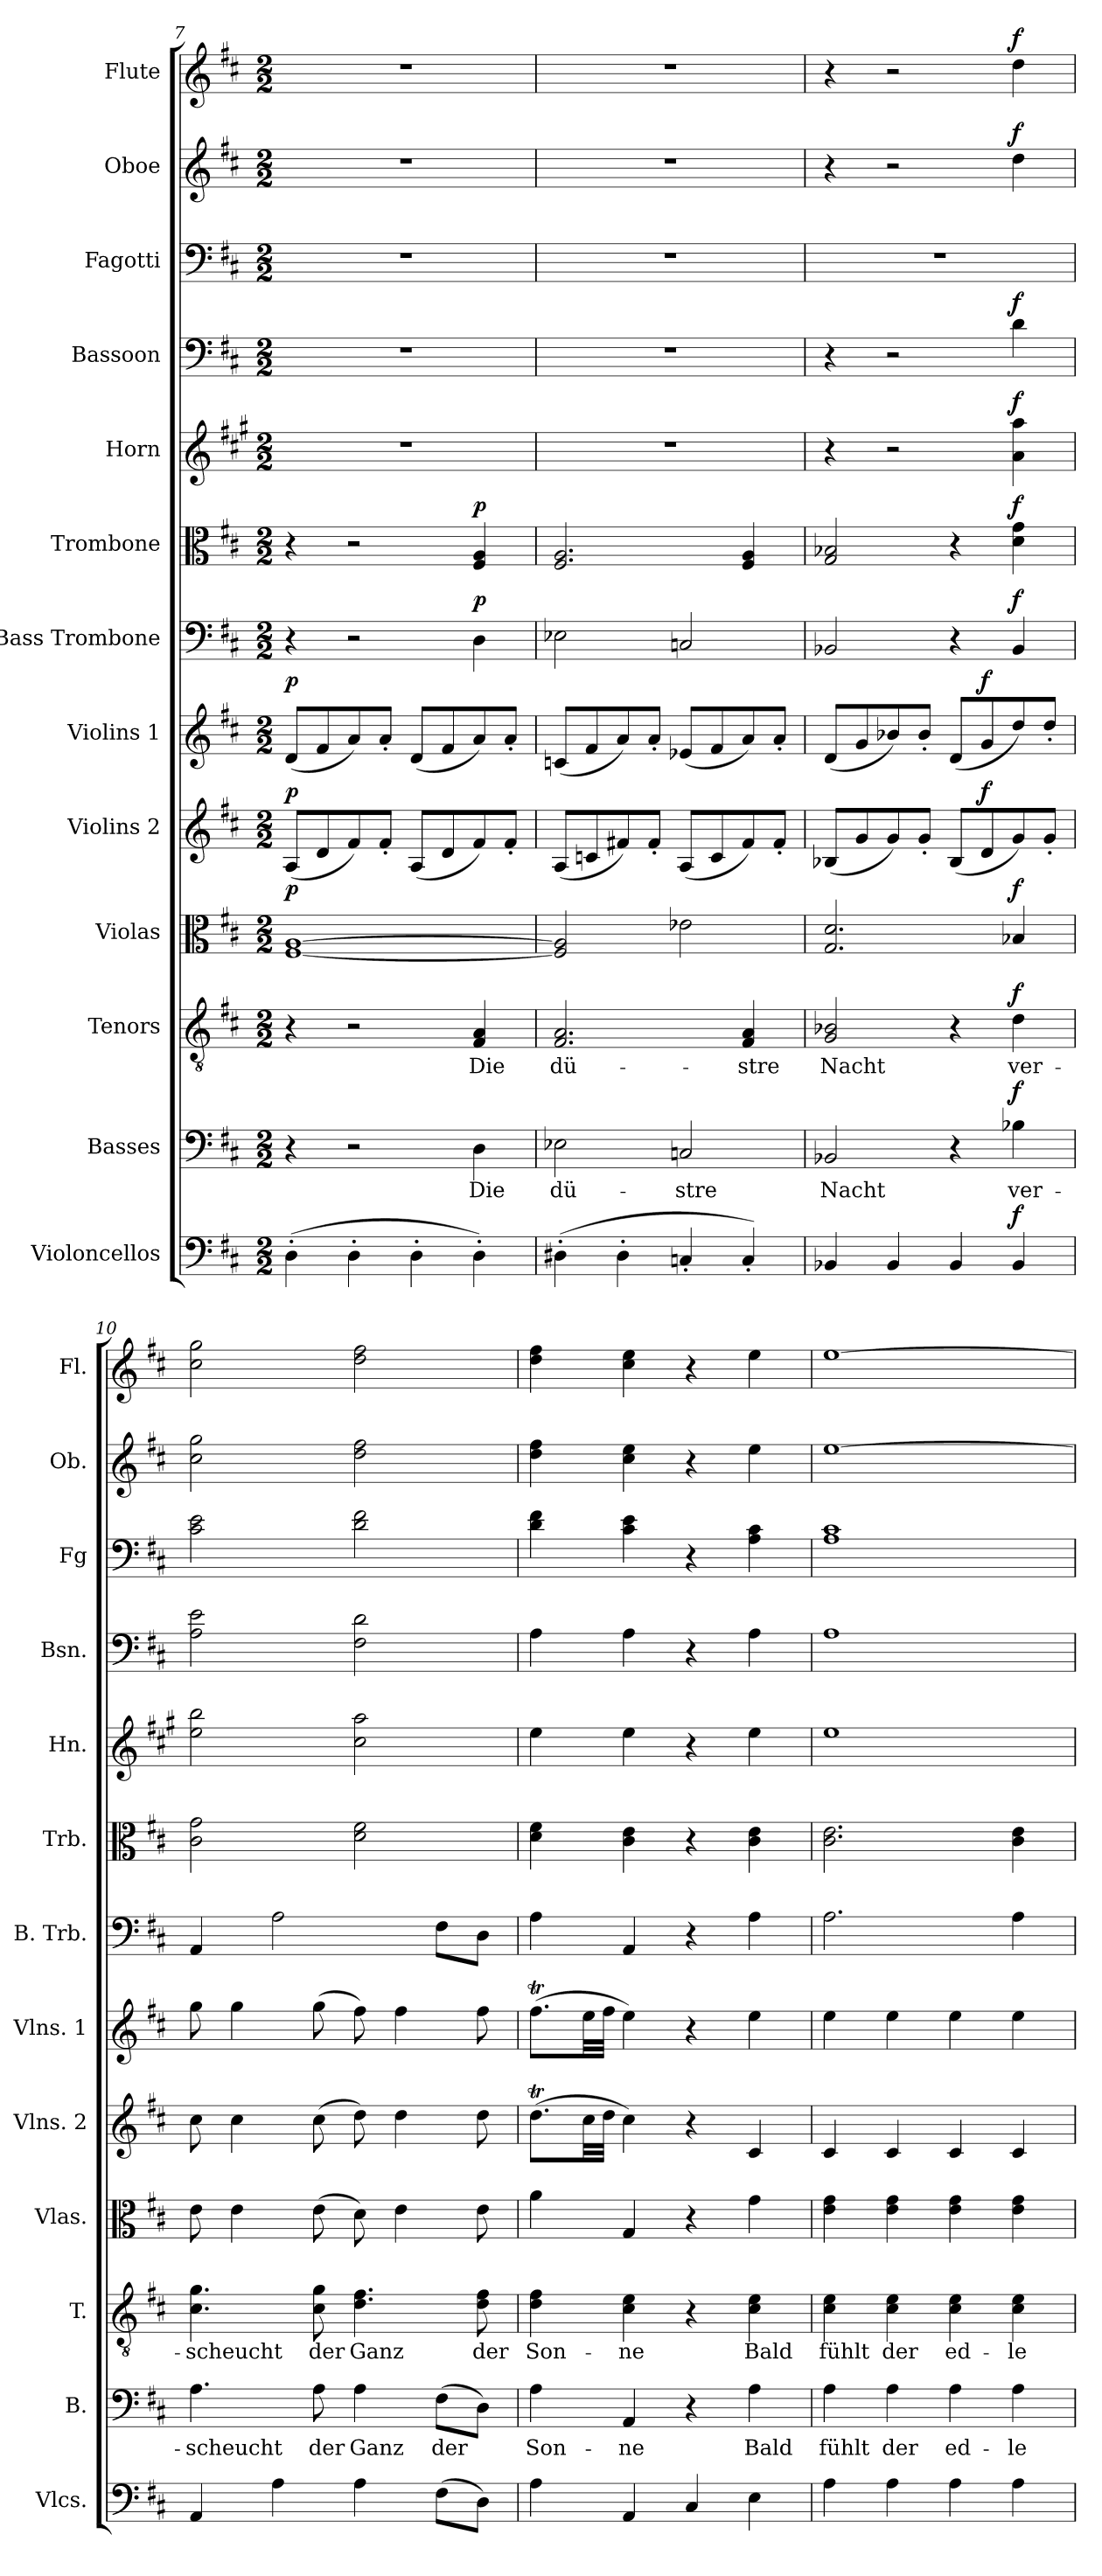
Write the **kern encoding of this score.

**kern	**dynam	**kern	**text	**dynam	**kern	**text	**dynam	**kern	**dynam	**kern	**dynam	**kern	**dynam	**kern	**dynam	**kern	**dynam	**kern	**dynam	**kern	**dynam	**kern	**kern	**dynam	**kern	**dynam
*part13	*part13	*part12	*part12	*part12	*part11	*part11	*part11	*part10	*part10	*part9	*part9	*part8	*part8	*part7	*part7	*part6	*part6	*part5	*part5	*part4	*part4	*part3	*part2	*part2	*part1	*part1
*staff13	*staff13	*staff12	*staff12	*staff12	*staff11	*staff11	*staff11	*staff10	*staff10	*staff9	*staff9	*staff8	*staff8	*staff7	*staff7	*staff6	*staff6	*staff5	*staff5	*staff4	*staff4	*staff3	*staff2	*staff2	*staff1	*staff1
*I"Violoncellos	*	*I"Basses	*	*	*I"Tenors	*	*	*I"Violas	*	*I"Violins 2	*	*I"Violins 1	*	*I"Bass Trombone	*	*I"Trombone	*	*I"Horn	*	*I"Bassoon	*	*I"Fagotti	*I"Oboe	*	*I"Flute	*
*I'Vlcs.	*	*I'B.	*	*	*I'T.	*	*	*I'Vlas.	*	*I'Vlns. 2	*	*I'Vlns. 1	*	*I'B. Trb.	*	*I'Trb.	*	*I'Hn.	*	*I'Bsn.	*	*I'Fg	*I'Ob.	*	*I'Fl.	*
!!LO:PB:g=z
*clefF4	*	*clefF4	*	*	*clefGv2	*	*	*clefC3	*	*clefG2	*	*clefG2	*	*clefF4	*	*clefC3	*	*clefG2	*	*clefF4	*	*clefF4	*clefG2	*	*clefG2	*
*	*	*	*	*	*	*	*	*	*	*	*	*	*	*	*	*	*	*ITrd4c7	*	*	*	*	*	*	*	*
*k[f#c#]	*	*k[f#c#]	*	*	*k[f#c#]	*	*	*k[f#c#]	*	*k[f#c#]	*	*k[f#c#]	*	*k[f#c#]	*	*k[f#c#]	*	*k[f#c#]	*	*k[f#c#]	*	*k[f#c#]	*k[f#c#]	*	*k[f#c#]	*
*D:	*	*D:	*	*	*D:	*	*	*D:	*	*D:	*	*D:	*	*D:	*	*D:	*	*D:	*	*D:	*	*D:	*D:	*	*D:	*
*M2/2	*	*M2/2	*	*	*M2/2	*	*	*M2/2	*	*M2/2	*	*M2/2	*	*M2/2	*	*M2/2	*	*M2/2	*	*M2/2	*	*M2/2	*M2/2	*	*M2/2	*
=7	=7	=7	=7	=7	=7	=7	=7	=7	=7	=7	=7	=7	=7	=7	=7	=7	=7	=7	=7	=7	=7	=7	=7	=7	=7	=7
!	!	!	!	!	!	!	!	!	!LO:DY:a	!	!LO:DY:a	!	!LO:DY:a	!	!	!	!	!	!	!	!	!	!	!	!	!
(4D'\	.	4r	.	.	4r	.	.	[1F# [1A	p	(8A/L	p	(8d/L	p	4r	.	4r	.	1r	.	1r	.	1r	1r	.	1r	.
.	.	.	.	.	.	.	.	.	.	8d/	.	8f#/	.	.	.	.	.	.	.	.	.	.	.	.	.	.
4D'\	.	2r	.	.	2r	.	.	.	.	8f#/)	.	8a/)	.	2r	.	2r	.	.	.	.	.	.	.	.	.	.
.	.	.	.	.	.	.	.	.	.	8f#'/J	.	8a'/J	.	.	.	.	.	.	.	.	.	.	.	.	.	.
4D'\	.	.	.	.	.	.	.	.	.	(8A/L	.	(8d/L	.	.	.	.	.	.	.	.	.	.	.	.	.	.
.	.	.	.	.	.	.	.	.	.	8d/	.	8f#/	.	.	.	.	.	.	.	.	.	.	.	.	.	.
!	!	!	!	!	!	!	!	!	!	!	!	!	!	!	!LO:DY:a	!	!LO:DY:a	!	!	!	!	!	!	!	!	!
4D'\)	.	4D\	Die	.	4F#/ 4A/	Die	.	.	.	8f#/)	.	8a/)	.	4D\	p	4F#/ 4A/	p	.	.	.	.	.	.	.	.	.
.	.	.	.	.	.	.	.	.	.	8f#'/J	.	8a'/J	.	.	.	.	.	.	.	.	.	.	.	.	.	.
=8	=8	=8	=8	=8	=8	=8	=8	=8	=8	=8	=8	=8	=8	=8	=8	=8	=8	=8	=8	=8	=8	=8	=8	=8	=8	=8
(4D#X'\	.	2E-X\	dü-	.	2.F#/ 2.A/	dü-	.	2F#/] 2A/]	.	(8A/L	.	(8cn/L	.	2E-X\	.	2.F#/ 2.A/	.	1r	.	1r	.	1r	1r	.	1r	.
.	.	.	.	.	.	.	.	.	.	8cn/	.	8f#/	.	.	.	.	.	.	.	.	.	.	.	.	.	.
4D#'\	.	.	.	.	.	.	.	.	.	8f#X/)	.	8a/)	.	.	.	.	.	.	.	.	.	.	.	.	.	.
.	.	.	.	.	.	.	.	.	.	8f#'/J	.	8a'/J	.	.	.	.	.	.	.	.	.	.	.	.	.	.
4Cn'/	.	2Cn/	-stre	.	.	.	.	2e-X\	.	(8A/L	.	(8e-X/L	.	2Cn/	.	.	.	.	.	.	.	.	.	.	.	.
.	.	.	.	.	.	.	.	.	.	8c/	.	8f#/	.	.	.	.	.	.	.	.	.	.	.	.	.	.
4C'/)	.	.	.	.	4F#/ 4A/	-stre	.	.	.	8f#/)	.	8a/)	.	.	.	4F#/ 4A/	.	.	.	.	.	.	.	.	.	.
.	.	.	.	.	.	.	.	.	.	8f#'/J	.	8a'/J	.	.	.	.	.	.	.	.	.	.	.	.	.	.
=9	=9	=9	=9	=9	=9	=9	=9	=9	=9	=9	=9	=9	=9	=9	=9	=9	=9	=9	=9	=9	=9	=9	=9	=9	=9	=9
4BB-X/	.	2BB-X/	Nacht	.	2G/ 2B-X/	Nacht	.	2.G/ 2.d/	.	(8B-X/L	.	(8d/L	.	2BB-X/	.	2G/ 2B-X/	.	4r	.	4r	.	1r	4r	.	4r	.
.	.	.	.	.	.	.	.	.	.	8g/	.	8g/	.	.	.	.	.	.	.	.	.	.	.	.	.	.
4BB-/	.	.	.	.	.	.	.	.	.	8g/)	.	8b-X/)	.	.	.	.	.	2r	.	2r	.	.	2r	.	2r	.
.	.	.	.	.	.	.	.	.	.	8g'/J	.	8b-'/J	.	.	.	.	.	.	.	.	.	.	.	.	.	.
4BB-/	.	4r	.	.	4r	.	.	.	.	(8B-/L	.	(8d/L	.	4r	.	4r	.	.	.	.	.	.	.	.	.	.
!	!	!	!	!	!	!	!	!	!	!	!LO:DY:a	!	!LO:DY:a	!	!	!	!	!	!	!	!	!	!	!	!	!
.	.	.	.	.	.	.	.	.	.	8d/	f	8g/	f	.	.	.	.	.	.	.	.	.	.	.	.	.
!	!LO:DY:a	!	!	!LO:DY:a	!	!	!LO:DY:a	!	!LO:DY:a	!	!	!	!	!	!LO:DY:a	!	!LO:DY:a	!	!LO:DY:a	!	!LO:DY:a	!	!	!LO:DY:a	!	!LO:DY:a
4BB-/	f	4B-X\	ver-	f	4d\	ver-	f	4B-X/	f	8g/)	.	8dd/)	.	4BB-/	f	4d\ 4g\	f	4d\ 4dd\	f	4d\	f	.	4dd\	f	4dd\	f
.	.	.	.	.	.	.	.	.	.	8g'/J	.	8dd'/J	.	.	.	.	.	.	.	.	.	.	.	.	.	.
=10	=10	=10	=10	=10	=10	=10	=10	=10	=10	=10	=10	=10	=10	=10	=10	=10	=10	=10	=10	=10	=10	=10	=10	=10	=10	=10
4AA/	.	4.A\	-scheucht	.	4.c#\ 4.g\	-scheucht	.	8e\	.	8cc#\	.	8gg\	.	4AA/	.	2c#\ 2g\	.	2a\ 2ee\	.	2A\ 2e\	.	2c#\ 2e\	2cc#\ 2gg\	.	2cc#\ 2gg\	.
.	.	.	.	.	.	.	.	4e\	.	4cc#\	.	4gg\	.	.	.	.	.	.	.	.	.	.	.	.	.	.
4A\	.	.	.	.	.	.	.	.	.	.	.	.	.	2A\	.	.	.	.	.	.	.	.	.	.	.	.
.	.	8A\	der	.	8c#\ 8g\	der	.	(8e\	.	(8cc#\	.	(8gg\	.	.	.	.	.	.	.	.	.	.	.	.	.	.
4A\	.	4A\	Ganz	.	4.d\ 4.f#\	Ganz	.	8d\)	.	8dd\)	.	8ff#\)	.	.	.	2d\ 2f#\	.	2f#\ 2dd\	.	2F#\ 2d\	.	2d\ 2f#\	2dd\ 2ff#\	.	2dd\ 2ff#\	.
.	.	.	.	.	.	.	.	4e\	.	4dd\	.	4ff#\	.	.	.	.	.	.	.	.	.	.	.	.	.	.
(8F#\L	.	(8F#\L	der	.	.	.	.	.	.	.	.	.	.	8F#\L	.	.	.	.	.	.	.	.	.	.	.	.
8D\J)	.	8D\J)	.	.	8d\ 8f#\	der	.	8e\	.	8dd\	.	8ff#\	.	8D\J	.	.	.	.	.	.	.	.	.	.	.	.
!!LO:PB:g=z
=11	=11	=11	=11	=11	=11	=11	=11	=11	=11	=11	=11	=11	=11	=11	=11	=11	=11	=11	=11	=11	=11	=11	=11	=11	=11	=11
4A\	.	4A\	-Son-	.	4d\ 4f#\	Son-	.	4a\	.	(8.ddT\L	.	(8.ff#t\L	.	4A\	.	4d\ 4f#\	.	4a\	.	4A\	.	4d\ 4f#\	4dd\ 4ff#\	.	4dd\ 4ff#\	.
.	.	.	.	.	.	.	.	.	.	32cc#\LL	.	32ee\LL	.	.	.	.	.	.	.	.	.	.	.	.	.	.
.	.	.	.	.	.	.	.	.	.	32dd\JJJ	.	32ff#\JJJ	.	.	.	.	.	.	.	.	.	.	.	.	.	.
4AA/	.	4AA/	-ne	.	4c#\ 4e\	-ne	.	4G/	.	4cc#\)	.	4ee\)	.	4AA/	.	4c#\ 4e\	.	4a\	.	4A\	.	4c#\ 4e\	4cc#\ 4ee\	.	4cc#\ 4ee\	.
4C#/	.	4r	.	.	4r	.	.	4r	.	4r	.	4r	.	4r	.	4r	.	4r	.	4r	.	4r	4r	.	4r	.
4E\	.	4A\	Bald	.	4c#\ 4e\	Bald	.	4g\	.	4c#/	.	4ee\	.	4A\	.	4c#\ 4e\	.	4a\	.	4A\	.	4A\ 4c#\	4ee\	.	4ee\	.
=12	=12	=12	=12	=12	=12	=12	=12	=12	=12	=12	=12	=12	=12	=12	=12	=12	=12	=12	=12	=12	=12	=12	=12	=12	=12	=12
4A\	.	4A\	fühlt	.	4c#\ 4e\	fühlt	.	4e\ 4g\	.	4c#/	.	4ee\	.	2.A\	.	2.c#\ 2.e\	.	1a	.	1A	.	1A 1c#	[1ee	.	[1ee	.
4A\	.	4A\	der	.	4c#\ 4e\	der	.	4e\ 4g\	.	4c#/	.	4ee\	.	.	.	.	.	.	.	.	.	.	.	.	.	.
4A\	.	4A\	ed-	.	4c#\ 4e\	ed-	.	4e\ 4g\	.	4c#/	.	4ee\	.	.	.	.	.	.	.	.	.	.	.	.	.	.
4A\	.	4A\	-le	.	4c#\ 4e\	-le	.	4e\ 4g\	.	4c#/	.	4ee\	.	4A\	.	4c#\ 4e\	.	.	.	.	.	.	.	.	.	.
=	=	=	=	=	=	=	=	=	=	=	=	=	=	=	=	=	=	=	=	=	=	=	=	=	=	=
*-	*-	*-	*-	*-	*-	*-	*-	*-	*-	*-	*-	*-	*-	*-	*-	*-	*-	*-	*-	*-	*-	*-	*-	*-	*-	*-
